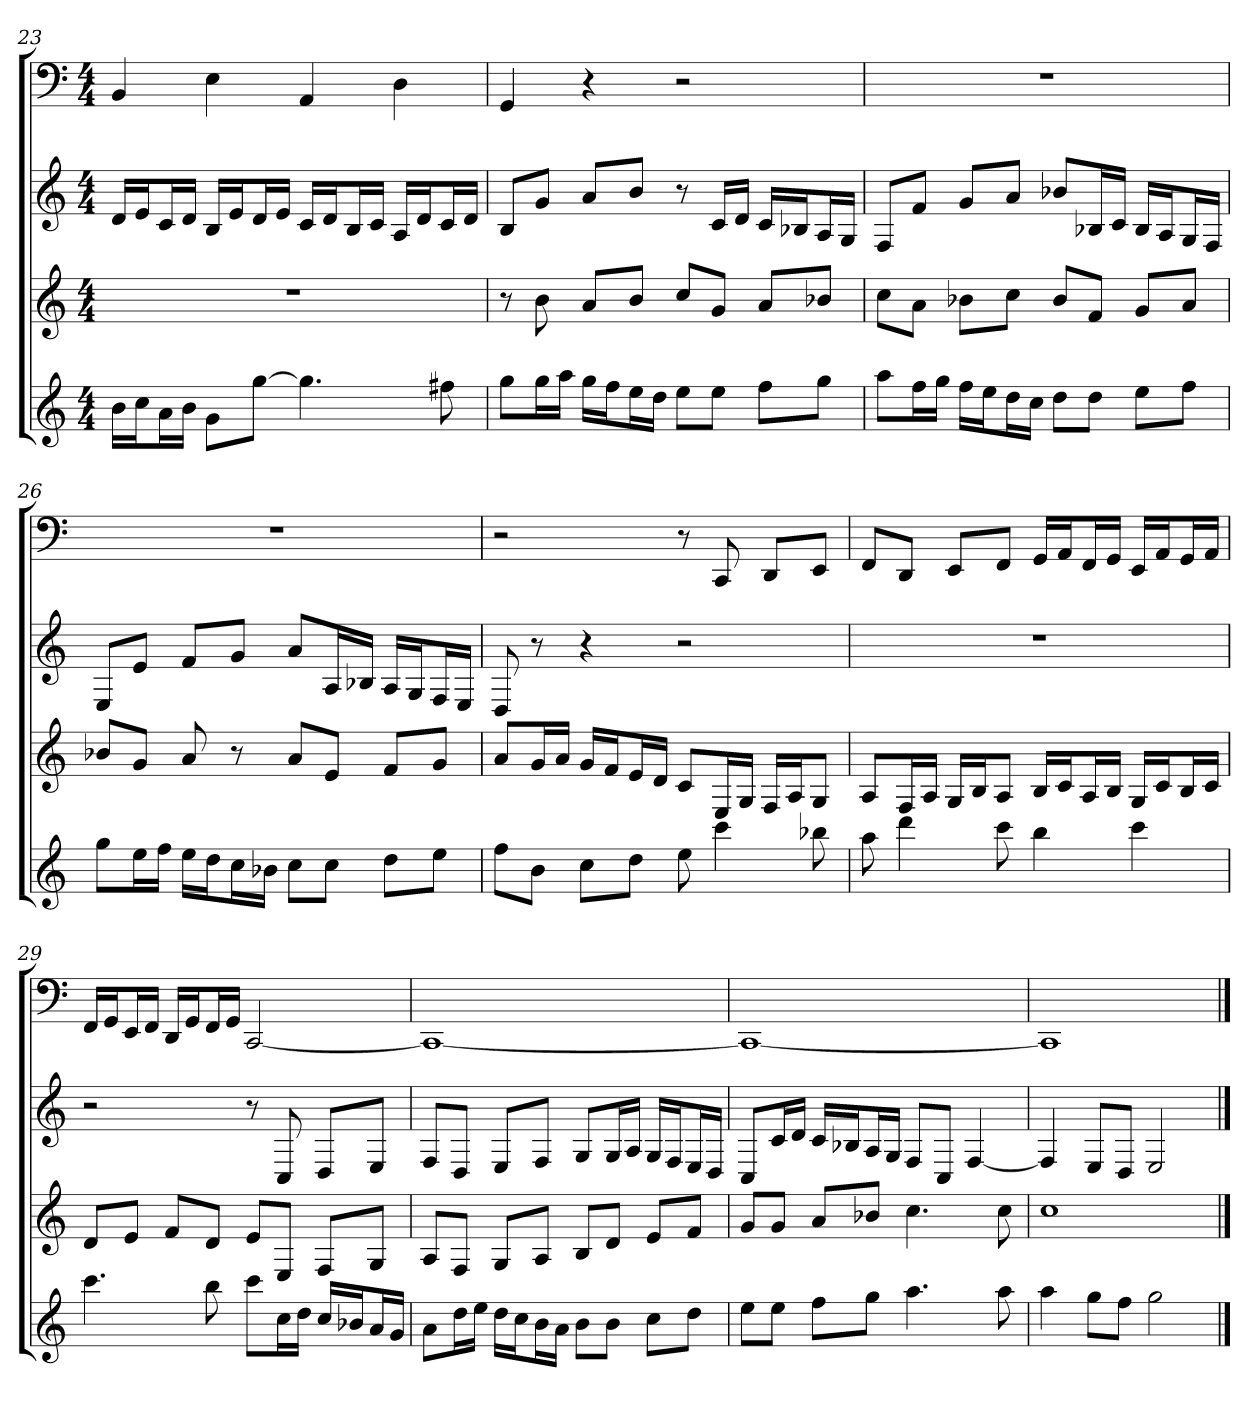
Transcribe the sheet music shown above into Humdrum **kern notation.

**kern	**kern	**kern	**kern
*part4	*part3	*part2	*part1
*staff4	*staff3	*staff2	*staff1
*k[]	*k[]	*k[]	*k[]
*M4/4	*M4/4	*M4/4	*M4/4
=23	=23	=23	=23
16bLL	1r	16dLL	4BB
16ccJ	.	16eJ	.
16aL	.	16cL	.
16bJJ	.	16dJJ	.
8gL	.	16BLL	4E
.	.	16eJ	.
[8ggJ	.	16dL	.
.	.	16eJJ	.
4.gg]	.	16cLL	4AA
.	.	16dJ	.
.	.	16BL	.
.	.	16cJJ	.
.	.	16ALL	4D
.	.	16dJ	.
8ff#X	.	16cL	.
.	.	16dJJ	.
=24	=24	=24	=24
8ggL	8r	8BL	4GG
16ggL	8b	8gJ	.
16aaJJ	.	.	.
16ggLL	8aL	8aL	4r
16ffJ	.	.	.
16eeL	8bJ	8bJ	.
16ddJJ	.	.	.
8eeL	8ccL	8r	2r
8eeJ	8gJ	16cLL	.
.	.	16dJJ	.
8ffL	8aL	16cLL	.
.	.	16B-XJ	.
8ggJ	8b-XJ	16AL	.
.	.	16GJJ	.
=25	=25	=25	=25
8aaL	8ccL	8FL	1r
16ffL	8aJ	8fJ	.
16ggJJ	.	.	.
16ffLL	8b-XL	8gL	.
16eeJ	.	.	.
16ddL	8ccJ	8aJ	.
16ccJJ	.	.	.
8ddL	8b-L	8b-XL	.
8ddJ	8fJ	16B-XL	.
.	.	16cJJ	.
8eeL	8gL	16B-LL	.
.	.	16AJ	.
8ffJ	8aJ	16GL	.
.	.	16FJJ	.
=26	=26	=26	=26
8ggL	8b-XL	8EL	1r
16eeL	8gJ	8eJ	.
16ffJJ	.	.	.
16eeLL	8a	8fL	.
16ddJ	.	.	.
16ccL	8r	8gJ	.
16b-XJJ	.	.	.
8ccL	8aL	8aL	.
8ccJ	8eJ	16AL	.
.	.	16B-XJJ	.
8ddL	8fL	16ALL	.
.	.	16GJ	.
8eeJ	8gJ	16FL	.
.	.	16EJJ	.
=27	=27	=27	=27
8ffL	8aL	8D	2r
8bJ	16gL	8r	.
.	16aJJ	.	.
8ccL	16gLL	4r	.
.	16fJ	.	.
8ddJ	16eL	.	.
.	16dJJ	.	.
8ee	8cL	2r	8r
4ccc	16EL	.	8CC
.	16GJJ	.	.
.	16FLL	.	8DDL
.	16AJ	.	.
8bb-X	8GJ	.	8EEJ
=28	=28	=28	=28
8aa	8AL	1r	8FFL
4ddd	16FL	.	8DDJ
.	16AJJ	.	.
.	16GLL	.	8EEL
.	16BJ	.	.
8ccc	8AJ	.	8FFJ
4bb	16BLL	.	16GGLL
.	16cJ	.	16AAJ
.	16AL	.	16FFL
.	16BJJ	.	16GGJJ
4ccc	16GLL	.	16EELL
.	16cJ	.	16AAJ
.	16BL	.	16GGL
.	16cJJ	.	16AAJJ
=29	=29	=29	=29
4.ccc	8dL	2r	16FFLL
.	.	.	16GGJ
.	8eJ	.	16EEL
.	.	.	16FFJJ
.	8fL	.	16DDLL
.	.	.	16GGJ
8bb	8dJ	.	16FFL
.	.	.	16GGJJ
8cccL	8eL	8r	[2CC
16ccL	8EJ	8C	.
16ddJJ	.	.	.
16ccLL	8FL	8DL	.
16b-XJ	.	.	.
16aL	8GJ	8EJ	.
16gJJ	.	.	.
=30	=30	=30	=30
8aL	8AL	8FL	1CC_
16ddL	8FJ	8DJ	.
16eeJJ	.	.	.
16ddLL	8GL	8EL	.
16ccJ	.	.	.
16bL	8AJ	8FJ	.
16aJJ	.	.	.
8bL	8BL	8GL	.
8bJ	8dJ	16GL	.
.	.	16AJJ	.
8ccL	8eL	16GLL	.
.	.	16FJ	.
8ddJ	8fJ	16EL	.
.	.	16DJJ	.
=31	=31	=31	=31
8eeL	8gL	8CL	1CC_
8eeJ	8gJ	16cL	.
.	.	16dJJ	.
8ffL	8aL	16cLL	.
.	.	16B-XJ	.
8ggJ	8b-XJ	16AL	.
.	.	16GJJ	.
4.aa	4.cc	8FL	.
.	.	8CJ	.
.	.	[4F	.
8aa	8cc	.	.
=32	=32	=32	=32
4aa	1cc	4F]	1CC]
8ggL	.	8EL	.
8ffJ	.	8DJ	.
2gg	.	2E	.
==	==	==	==
*-	*-	*-	*-
